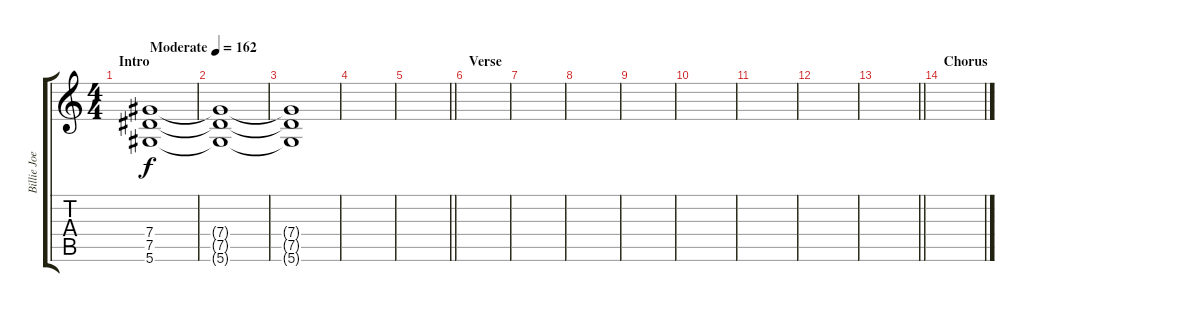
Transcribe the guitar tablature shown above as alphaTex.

\track ("Billie Joe Armstrong - Brain Stew Guitar" "Billie Joe") {instrument distortionguitar}
\staff {score tabs}
\tuning (Eb4 Bb3 Gb3 Db3 Ab2 Eb2) {hide}
\ts (4 4)
\section ("" "Intro")
\tempo (162 "Moderate")
\clef g2
\ks c
(7.4 7.5 5.6).1{dy f volume 4 instrument distortionguitar} |
(7.4{t} 7.5{t} 5.6{t}).1 |
(7.4{t} 7.5{t} 5.6{t}).1 |
|
\barLineRight lightlight
|
\section ("" "Verse")
|
|
|
|
|
|
|
\barLineRight lightlight
|
\section ("" "Chorus")
